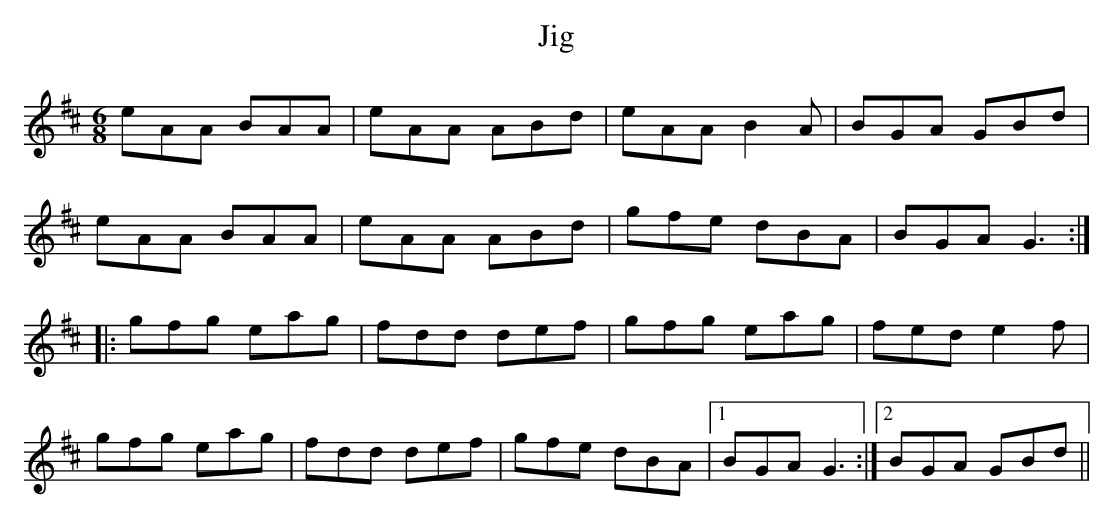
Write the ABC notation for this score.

X:1
T:Jig
M:6/8
L:1/8
K:Amix
eAA BAA|eAA ABd|eAA B2A|BGA GBd|
eAA BAA|eAA ABd|gfe dBA|BGA G3:|
|:gfg eag|fdd def|gfg eag|fed e2f|
gfg eag|fdd def|gfe dBA|1 BGA G3:|2BGA GBd||
